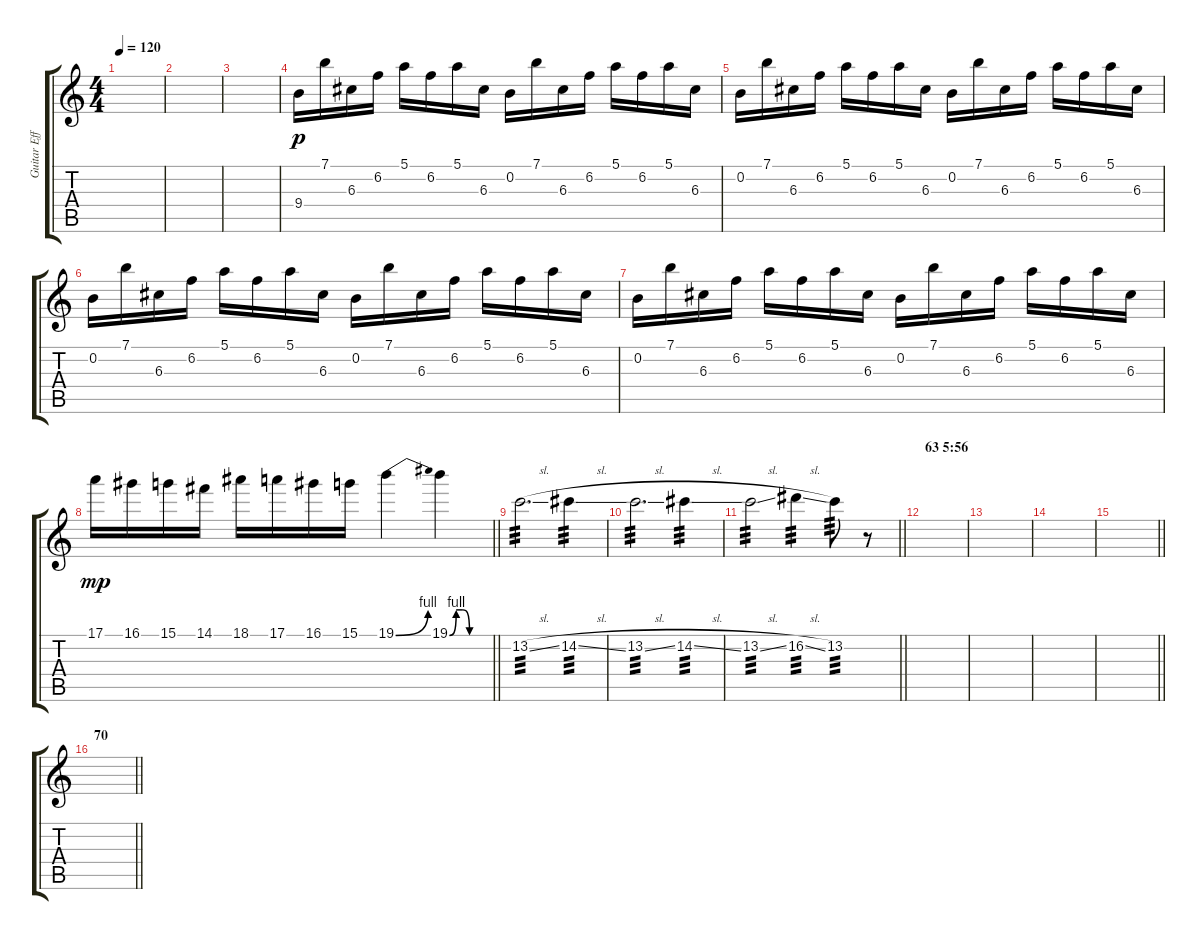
\track ("Guitar Effects 1" "Guitar Eff") {instrument distortionguitar}
\staff {score tabs}
\tuning (E4 B3 G3 D3 A2 E2) {hide}
\ts (4 4)
\tempo 120
\clef g2
\ks c
|
|
|
9.4.16{dy p} 7.1.16 6.3.16 6.2.16 5.1.16 6.2.16 5.1.16 6.3.16 0.2.16 7.1.16 6.3.16 6.2.16 5.1.16 6.2.16 5.1.16 6.3.16 |
0.2.16 7.1.16 6.3.16 6.2.16 5.1.16 6.2.16 5.1.16 6.3.16 0.2.16 7.1.16 6.3.16 6.2.16 5.1.16 6.2.16 5.1.16 6.3.16 |
0.2.16 7.1.16 6.3.16 6.2.16 5.1.16 6.2.16 5.1.16 6.3.16 0.2.16 7.1.16 6.3.16 6.2.16 5.1.16 6.2.16 5.1.16 6.3.16 |
0.2.16 7.1.16 6.3.16 6.2.16 5.1.16 6.2.16 5.1.16 6.3.16 0.2.16 7.1.16 6.3.16 6.2.16 5.1.16 6.2.16 5.1.16 6.3.16 |
\barLineRight lightlight
17.1.16{dy mp} 16.1.16 15.1.16 14.1.16 18.1.16 17.1.16 16.1.16 15.1.16 19.1{be (bend 0 0 60 4)}.4 19.1{be (custom 0 0 10 4 20 4 30 0 60 0)}.4 |
13.2{sl}.2{d tp 3} 14.2{sl}.4{tp 3} |
13.2{sl}.2{d tp 3} 14.2{sl}.4{tp 3} |
\barLineRight lightlight
13.2{sl}.2{tp 3} 16.2{sl}.4{tp 3} 13.2.8{tp 3} r.8 |
\section ("" "63 5:56")
|
|
|
\barLineRight lightlight
|
\section ("" "70")
\barLineRight lightlight
